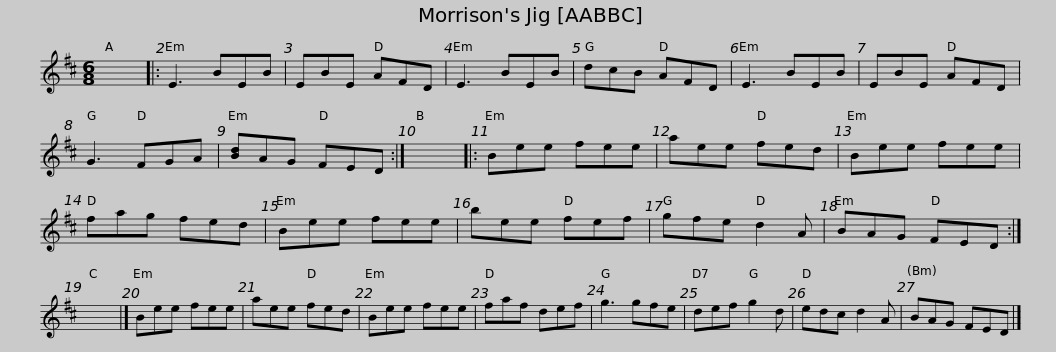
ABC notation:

X:1
L:1/8
M:6/8
I:linebreak $
K:D
V:1 treble
V:1
 x6 |: E3 BEB | EBE AFD | E3 BEB | dcB AFD | %5
 E3 BEB | EBE AFD | G3 FGA |$ [Bd]AG FED :| x6 |: %10
 Bee fee | aee fed | Bee fee | fag fed | Bee fee |$ %15
 bee fef | gfe d2 A | BAG FED :| x6 |] Bee fee | %20
 aee fed | Bee fee | faf def |$ g3 gfe | def g2 d | %25
 edc d2 A | BAG FED |] %27
